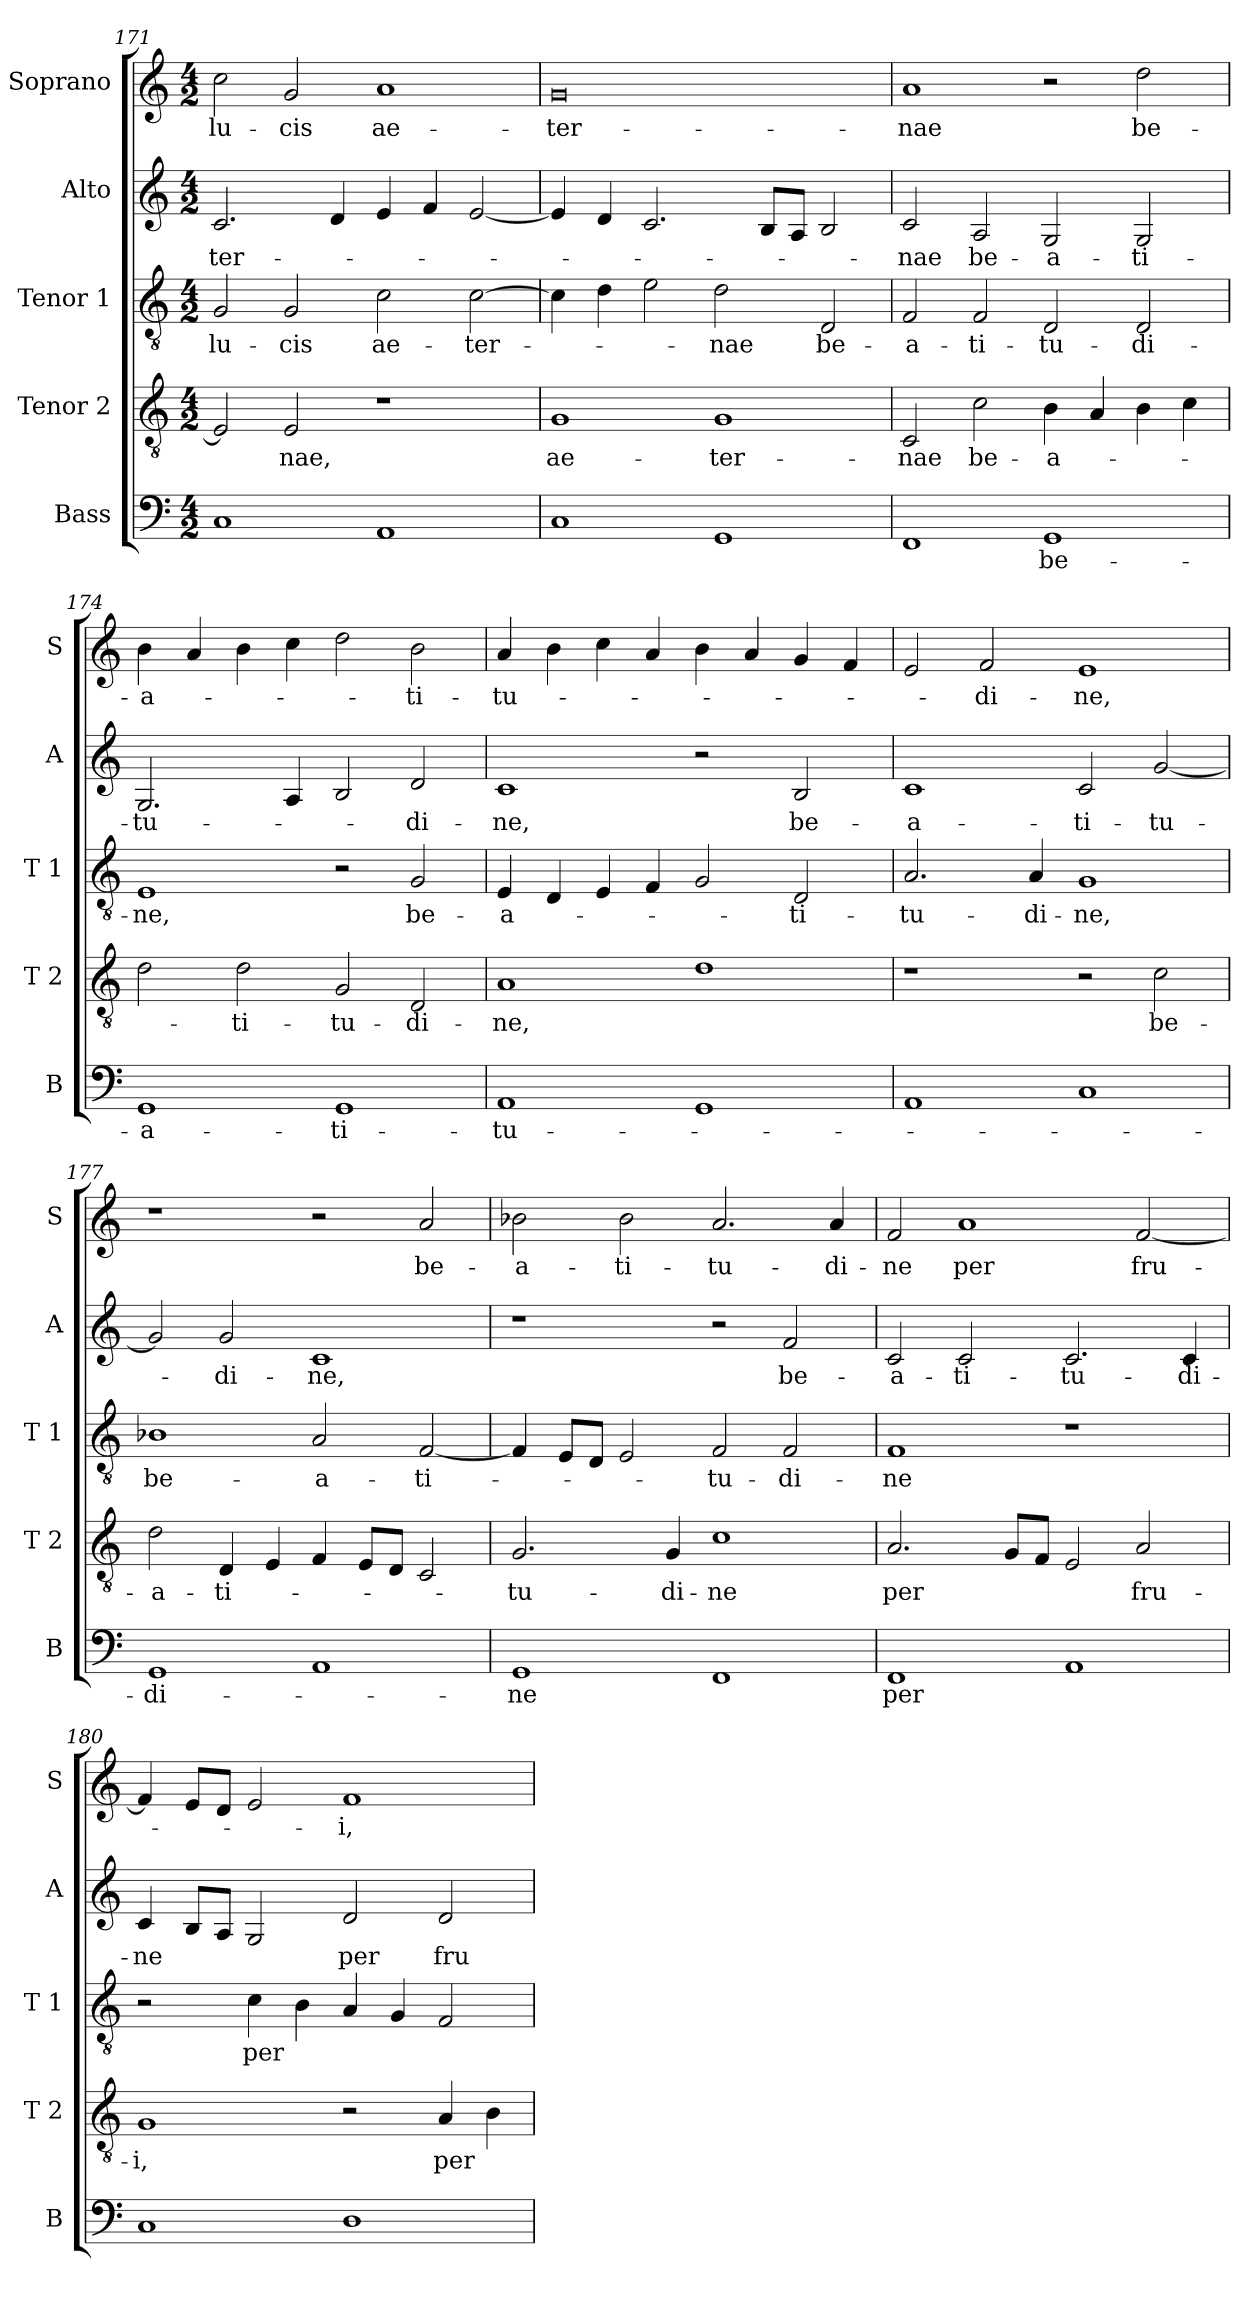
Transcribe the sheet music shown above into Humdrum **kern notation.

**kern	**text	**kern	**text	**kern	**text	**kern	**text	**kern	**text
*part5	*part5	*part4	*part4	*part3	*part3	*part2	*part2	*part1	*part1
*staff5	*staff5	*staff4	*staff4	*staff3	*staff3	*staff2	*staff2	*staff1	*staff1
*I"Bass	*	*I"Tenor 2	*	*I"Tenor 1	*	*I"Alto	*	*I"Soprano	*
*I'B	*	*I'T 2	*	*I'T 1	*	*I'A	*	*I'S	*
*clefF4	*	*clefGv2	*	*clefGv2	*	*clefG2	*	*clefG2	*
*k[]	*	*k[]	*	*k[]	*	*k[]	*	*k[]	*
*C:	*	*C:	*	*C:	*	*C:	*	*C:	*
*M4/2	*	*M4/2	*	*M4/2	*	*M4/2	*	*M4/2	*
=171	=171	=171	=171	=171	=171	=171	=171	=171	=171
!	!	!	!	!	!LO:LY:b:cj	!	!LO:LY:b:cj	!	!LO:LY:b:cj
1C	.	2E/]	.	2G/	lu-	2.c/	-ter-	2cc\	lu-
!	!	!	!LO:LY:b:cj	!	!LO:LY:b:cj	!	!	!	!LO:LY:b:cj
.	.	2E/	-nae,	2G/	-cis	.	.	2g/	-cis
.	.	.	.	.	.	4d/	.	.	.
!	!	!	!	!	!LO:LY:b:cj	!	!	!	!LO:LY:b:cj
1AA	.	1r	.	2c\	ae-	4e/	.	1a	ae-
.	.	.	.	.	.	4f/	.	.	.
!	!	!	!	!	!LO:LY:b:cj	!	!	!	!
.	.	.	.	[>2c\	-ter-	[<2e/	.	.	.
=172	=172	=172	=172	=172	=172	=172	=172	=172	=172
!	!	!	!LO:LY:b:cj	!	!	!	!	!	!LO:LY:b:rj
1C	.	1G	ae-	4c\]	.	4e/]	.	0g	-ter-
.	.	.	.	4d\	.	4d/	.	.	.
.	.	.	.	2e\	.	2.c/	.	.	.
!	!	!	!LO:LY:b:cj	!	!LO:LY:b:cj	!	!	!	!
1GG	.	1G	-ter-	2d\	-nae	.	.	.	.
.	.	.	.	.	.	8B/L	.	.	.
.	.	.	.	.	.	8A/J	.	.	.
!	!	!	!	!	!LO:LY:b:cj	!	!	!	!
.	.	.	.	2D/	be-	2B/	.	.	.
=173	=173	=173	=173	=173	=173	=173	=173	=173	=173
!	!	!	!LO:LY:b:cj	!	!LO:LY:b:cj	!	!LO:LY:b:cj	!	!LO:LY:b:cj
1FF	.	2C/	-nae	2F/	-a-	2c/	-nae	1a	-nae
!	!	!	!LO:LY:b:cj	!	!LO:LY:b:cj	!	!LO:LY:b:cj	!	!
.	.	2c\	be-	2F/	-ti-	2A/	be-	.	.
!	!LO:LY:b:cj	!	!LO:LY:b:cj	!	!LO:LY:b:cj	!	!LO:LY:b:cj	!	!
1GG	be-	4B\	-a-	2D/	-tu-	2G/	-a-	2r	.
.	.	4A/	.	.	.	.	.	.	.
!	!	!	!	!	!LO:LY:b:cj	!	!LO:LY:b:cj	!	!LO:LY:b:cj
.	.	4B\	.	2D/	-di-	2G/	-ti-	2dd\	be-
.	.	4c\	.	.	.	.	.	.	.
=174	=174	=174	=174	=174	=174	=174	=174	=174	=174
!	!LO:LY:b:rj	!	!	!	!LO:LY:b:cj	!	!LO:LY:b:cj	!	!LO:LY:b:cj
1GG	-a-	2d\	.	1E	-ne,	2.G/	-tu-	4b\	-a-
.	.	.	.	.	.	.	.	4a/	.
!	!	!	!LO:LY:b:cj	!	!	!	!	!	!
.	.	2d\	-ti-	.	.	.	.	4b\	.
.	.	.	.	.	.	4A/	.	4cc\	.
!	!LO:LY:b:rj	!	!LO:LY:b:cj	!	!	!	!	!	!
1GG	-ti-	2G/	-tu-	2r	.	2B/	.	2dd\	.
!	!	!	!LO:LY:b:cj	!	!LO:LY:b:cj	!	!LO:LY:b:cj	!	!LO:LY:b:cj
.	.	2D/	-di-	2G/	be-	2d/	-di-	2b\	-ti-
=175	=175	=175	=175	=175	=175	=175	=175	=175	=175
!	!LO:LY:b:cj	!	!LO:LY:b:cj	!	!LO:LY:b:cj	!	!LO:LY:b:cj	!	!LO:LY:b:cj
1AA	-tu-	1A	-ne,	4E/	-a-	1c	-ne,	4a/	-tu-
.	.	.	.	4D/	.	.	.	4b\	.
.	.	.	.	4E/	.	.	.	4cc\	.
.	.	.	.	4F/	.	.	.	4a/	.
1GG	.	1d	.	2G/	.	2r	.	4b\	.
.	.	.	.	.	.	.	.	4a/	.
!	!	!	!	!	!LO:LY:b:cj	!	!LO:LY:b:cj	!	!
.	.	.	.	2D/	-ti-	2B/	be-	4g/	.
.	.	.	.	.	.	.	.	4f/	.
!!LO:LB:g=z
=176	=176	=176	=176	=176	=176	=176	=176	=176	=176
!	!	!	!	!	!LO:LY:b:cj	!	!LO:LY:b:rj	!	!
1AA	.	1r	.	2.A/	-tu-	1c	-a-	2e/	.
!	!	!	!	!	!	!	!	!	!LO:LY:b:cj
.	.	.	.	.	.	.	.	2f/	-di-
!	!	!	!	!	!LO:LY:b	!	!	!	!
.	.	.	.	4A/	-di-	.	.	.	.
!	!	!	!	!	!LO:LY:b:rj	!	!LO:LY:b:cj	!	!LO:LY:b:cj
1C	.	2r	.	1G	-ne,	2c/	-ti-	1e	-ne,
!	!	!	!LO:LY:b:cj	!	!	!	!LO:LY:b:cj	!	!
.	.	2c\	be-	.	.	[<2g/	-tu-	.	.
=177	=177	=177	=177	=177	=177	=177	=177	=177	=177
!	!LO:LY:b:cj	!	!LO:LY:b:cj	!	!LO:LY:b:cj	!	!	!	!
1GG	-di-	2d\	-a-	1B-X	be-	2g/]	.	1r	.
!	!	!	!LO:LY:b:cj	!	!	!	!LO:LY:b:cj	!	!
.	.	4D/	-ti-	.	.	2g/	-di-	.	.
.	.	4E/	.	.	.	.	.	.	.
!	!	!	!	!	!LO:LY:b:cj	!	!LO:LY:b:cj	!	!
1AA	.	4F/	.	2A/	-a-	1c	-ne,	2r	.
.	.	8E/L	.	.	.	.	.	.	.
.	.	8D/J	.	.	.	.	.	.	.
!	!	!	!	!	!LO:LY:b:cj	!	!	!	!LO:LY:b:cj
.	.	2C/	.	[<2F/	-ti-	.	.	2a/	be-
=178	=178	=178	=178	=178	=178	=178	=178	=178	=178
!	!LO:LY:b:cj	!	!LO:LY:b:cj	!	!	!	!	!	!LO:LY:b:cj
1GG	-ne	2.G/	-tu-	4F/]	.	1r	.	2b-X\	-a-
.	.	.	.	8E/L	.	.	.	.	.
.	.	.	.	8D/J	.	.	.	.	.
!	!	!	!	!	!	!	!	!	!LO:LY:b:cj
.	.	.	.	2E/	.	.	.	2b-\	-ti-
!	!	!	!LO:LY:b:cj	!	!	!	!	!	!
.	.	4G/	-di-	.	.	.	.	.	.
!	!	!	!LO:LY:b:cj	!	!LO:LY:b:cj	!	!	!	!LO:LY:b:cj
1FF	.	1c	-ne	2F/	-tu-	2r	.	2.a/	-tu-
!	!	!	!	!	!LO:LY:b:cj	!	!LO:LY:b:cj	!	!
.	.	.	.	2F/	-di-	2f/	be-	.	.
!	!	!	!	!	!	!	!	!	!LO:LY:b:cj
.	.	.	.	.	.	.	.	4a/	-di-
=179	=179	=179	=179	=179	=179	=179	=179	=179	=179
!	!LO:LY:b:cj	!	!LO:LY:b:cj	!	!LO:LY:b:cj	!	!LO:LY:b:cj	!	!LO:LY:b:cj
1FF	per	2.A/	per	1F	-ne	2c/	-a-	2f/	-ne
!	!	!	!	!	!	!	!LO:LY:b:cj	!	!LO:LY:b:cj
.	.	.	.	.	.	2c/	-ti-	1a	per
.	.	8G/L	.	.	.	.	.	.	.
.	.	8F/J	.	.	.	.	.	.	.
!	!	!	!	!	!	!	!LO:LY:b:cj	!	!
1AA	.	2E/	.	1r	.	2.c/	-tu-	.	.
!	!	!	!LO:LY:b:cj	!	!	!	!	!	!LO:LY:b:cj
.	.	2A/	fru-	.	.	.	.	[<2f/	fru-
!	!	!	!	!	!	!	!LO:LY:b:cj	!	!
.	.	.	.	.	.	4c/	-di-	.	.
=180	=180	=180	=180	=180	=180	=180	=180	=180	=180
!	!	!	!LO:LY:b:rj	!	!	!	!LO:LY:b:cj	!	!
1C	.	1G	-i,	2r	.	4c/	-ne	4f/]	.
.	.	.	.	.	.	8B/L	.	8e/L	.
.	.	.	.	.	.	8A/J	.	8d/J	.
!	!	!	!	!	!LO:LY:b	!	!	!	!
.	.	.	.	4c\	per	2G/	.	2e/	.
.	.	.	.	4B\	.	.	.	.	.
!	!	!	!	!	!	!	!LO:LY:b:cj	!	!LO:LY:b:rj
1D	.	2r	.	4A/	.	2d/	per	1f	-i,
.	.	.	.	4G/	.	.	.	.	.
!	!	!	!LO:LY:b	!	!	!	!LO:LY:b:cj	!	!
.	.	4A/	per	2F/	.	2d/	fru-	.	.
.	.	4B\	.	.	.	.	.	.	.
=	=	=	=	=	=	=	=	=	=
*-	*-	*-	*-	*-	*-	*-	*-	*-	*-
